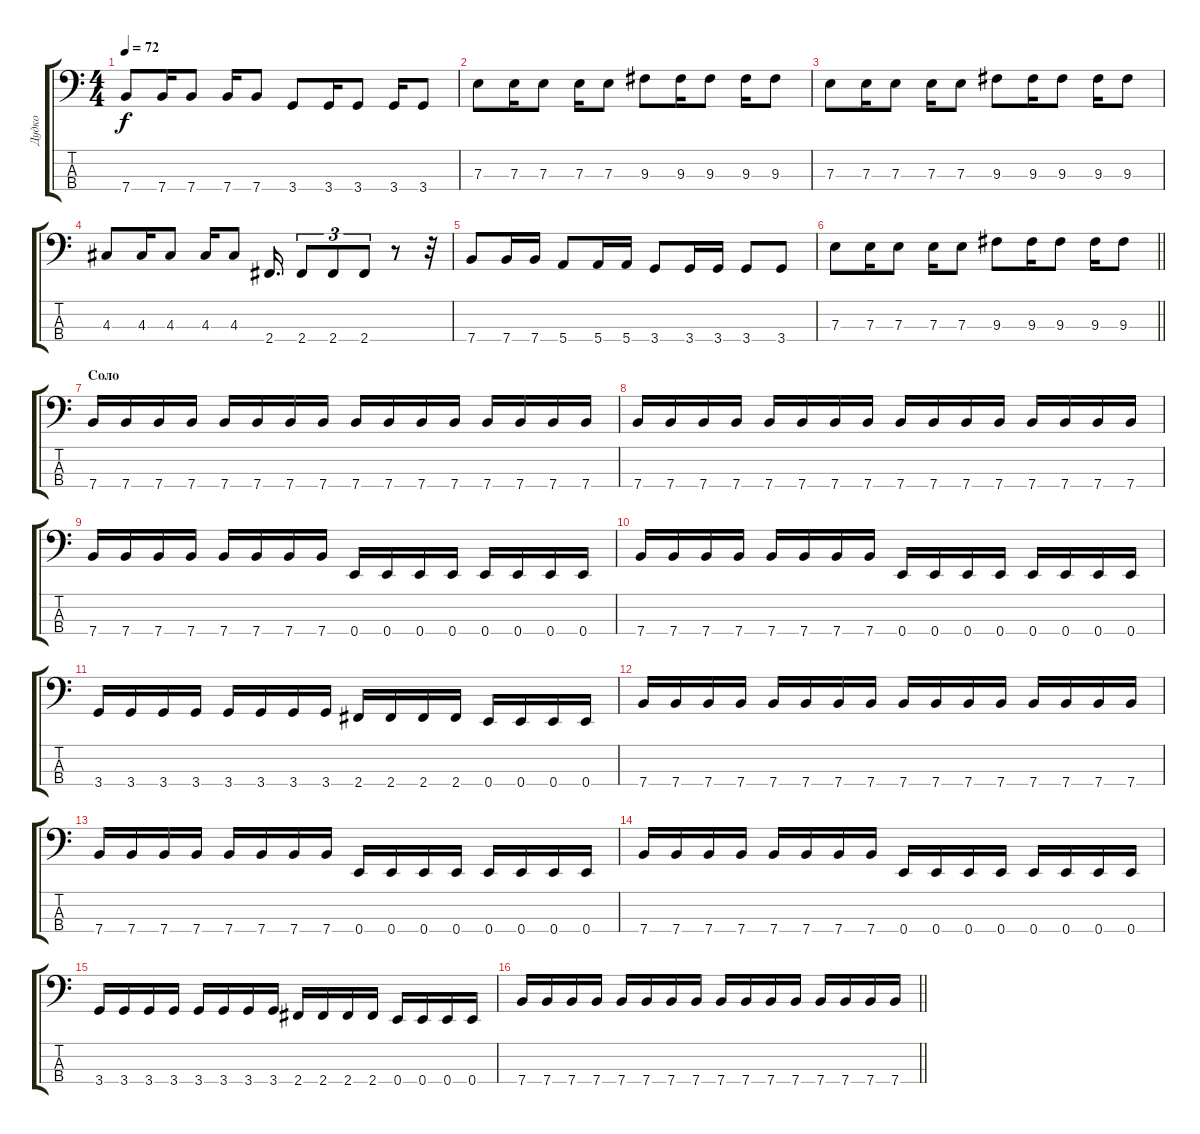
\track ("Дудко" "Дудко") {instrument electricbassfinger}
\staff {score tabs}
\tuning (G2 D2 A1 E1) {hide}
\ts (4 4)
\tempo 72
\clef f4
\ks c
7.4.8{dy f} 7.4.16 7.4.8 7.4.16 7.4.8 3.4.8 3.4.16 3.4.8 3.4.16 3.4.8 |
7.3.8 7.3.16 7.3.8 7.3.16 7.3.8 9.3.8 9.3.16 9.3.8 9.3.16 9.3.8 |
7.3.8 7.3.16 7.3.8 7.3.16 7.3.8 9.3.8 9.3.16 9.3.8 9.3.16 9.3.8 |
4.3.8 4.3.16 4.3.8 4.3.16 4.3.8 2.4.16{d} 2.4.8{tu (3 2)} 2.4.8{tu (3 2)} 2.4.8{tu (3 2)} r.8 r.32 |
7.4.8 7.4.16 7.4.16 5.4.8 5.4.16 5.4.16 3.4.8 3.4.16 3.4.16 3.4.8 3.4.8 |
\barLineRight lightlight
7.3.8 7.3.16 7.3.8 7.3.16 7.3.8 9.3.8 9.3.16 9.3.8 9.3.16 9.3.8 |
\section ("" "Соло")
7.4.16 7.4.16 7.4.16 7.4.16 7.4.16 7.4.16 7.4.16 7.4.16 7.4.16 7.4.16 7.4.16 7.4.16 7.4.16 7.4.16 7.4.16 7.4.16 |
7.4.16 7.4.16 7.4.16 7.4.16 7.4.16 7.4.16 7.4.16 7.4.16 7.4.16 7.4.16 7.4.16 7.4.16 7.4.16 7.4.16 7.4.16 7.4.16 |
7.4.16 7.4.16 7.4.16 7.4.16 7.4.16 7.4.16 7.4.16 7.4.16 0.4.16 0.4.16 0.4.16 0.4.16 0.4.16 0.4.16 0.4.16 0.4.16 |
7.4.16 7.4.16 7.4.16 7.4.16 7.4.16 7.4.16 7.4.16 7.4.16 0.4.16 0.4.16 0.4.16 0.4.16 0.4.16 0.4.16 0.4.16 0.4.16 |
3.4.16 3.4.16 3.4.16 3.4.16 3.4.16 3.4.16 3.4.16 3.4.16 2.4.16 2.4.16 2.4.16 2.4.16 0.4.16 0.4.16 0.4.16 0.4.16 |
7.4.16 7.4.16 7.4.16 7.4.16 7.4.16 7.4.16 7.4.16 7.4.16 7.4.16 7.4.16 7.4.16 7.4.16 7.4.16 7.4.16 7.4.16 7.4.16 |
7.4.16 7.4.16 7.4.16 7.4.16 7.4.16 7.4.16 7.4.16 7.4.16 0.4.16 0.4.16 0.4.16 0.4.16 0.4.16 0.4.16 0.4.16 0.4.16 |
7.4.16 7.4.16 7.4.16 7.4.16 7.4.16 7.4.16 7.4.16 7.4.16 0.4.16 0.4.16 0.4.16 0.4.16 0.4.16 0.4.16 0.4.16 0.4.16 |
3.4.16 3.4.16 3.4.16 3.4.16 3.4.16 3.4.16 3.4.16 3.4.16 2.4.16 2.4.16 2.4.16 2.4.16 0.4.16 0.4.16 0.4.16 0.4.16 |
\barLineRight lightlight
7.4.16 7.4.16 7.4.16 7.4.16 7.4.16 7.4.16 7.4.16 7.4.16 7.4.16 7.4.16 7.4.16 7.4.16 7.4.16 7.4.16 7.4.16 7.4.16
